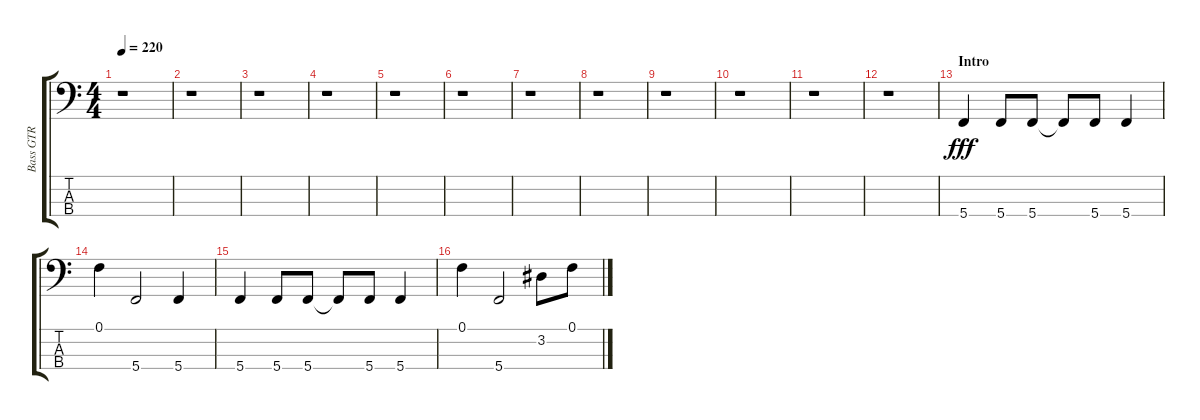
\track ("Bass GTR" "Bass GTR") {instrument electricbassfinger}
\staff {score tabs}
\tuning (F2 C2 G1 C1) {hide}
\ts (4 4)
\tempo 220
\clef f4
\ks aminor
r.1{dy fff instrument electricbassfinger} |
r.1 |
r.1 |
r.1 |
r.1 |
r.1 |
r.1 |
r.1 |
r.1 |
r.1 |
r.1 |
r.1 |
\section ("" "Intro")
5.4.4 5.4.8 5.4.8 5.4{t}.8 5.4.8 5.4.4 |
0.1.4 5.4.2 5.4.4 |
5.4.4 5.4.8 5.4.8 5.4{t}.8 5.4.8 5.4.4 |
0.1.4 5.4.2 3.2.8 0.1.8
